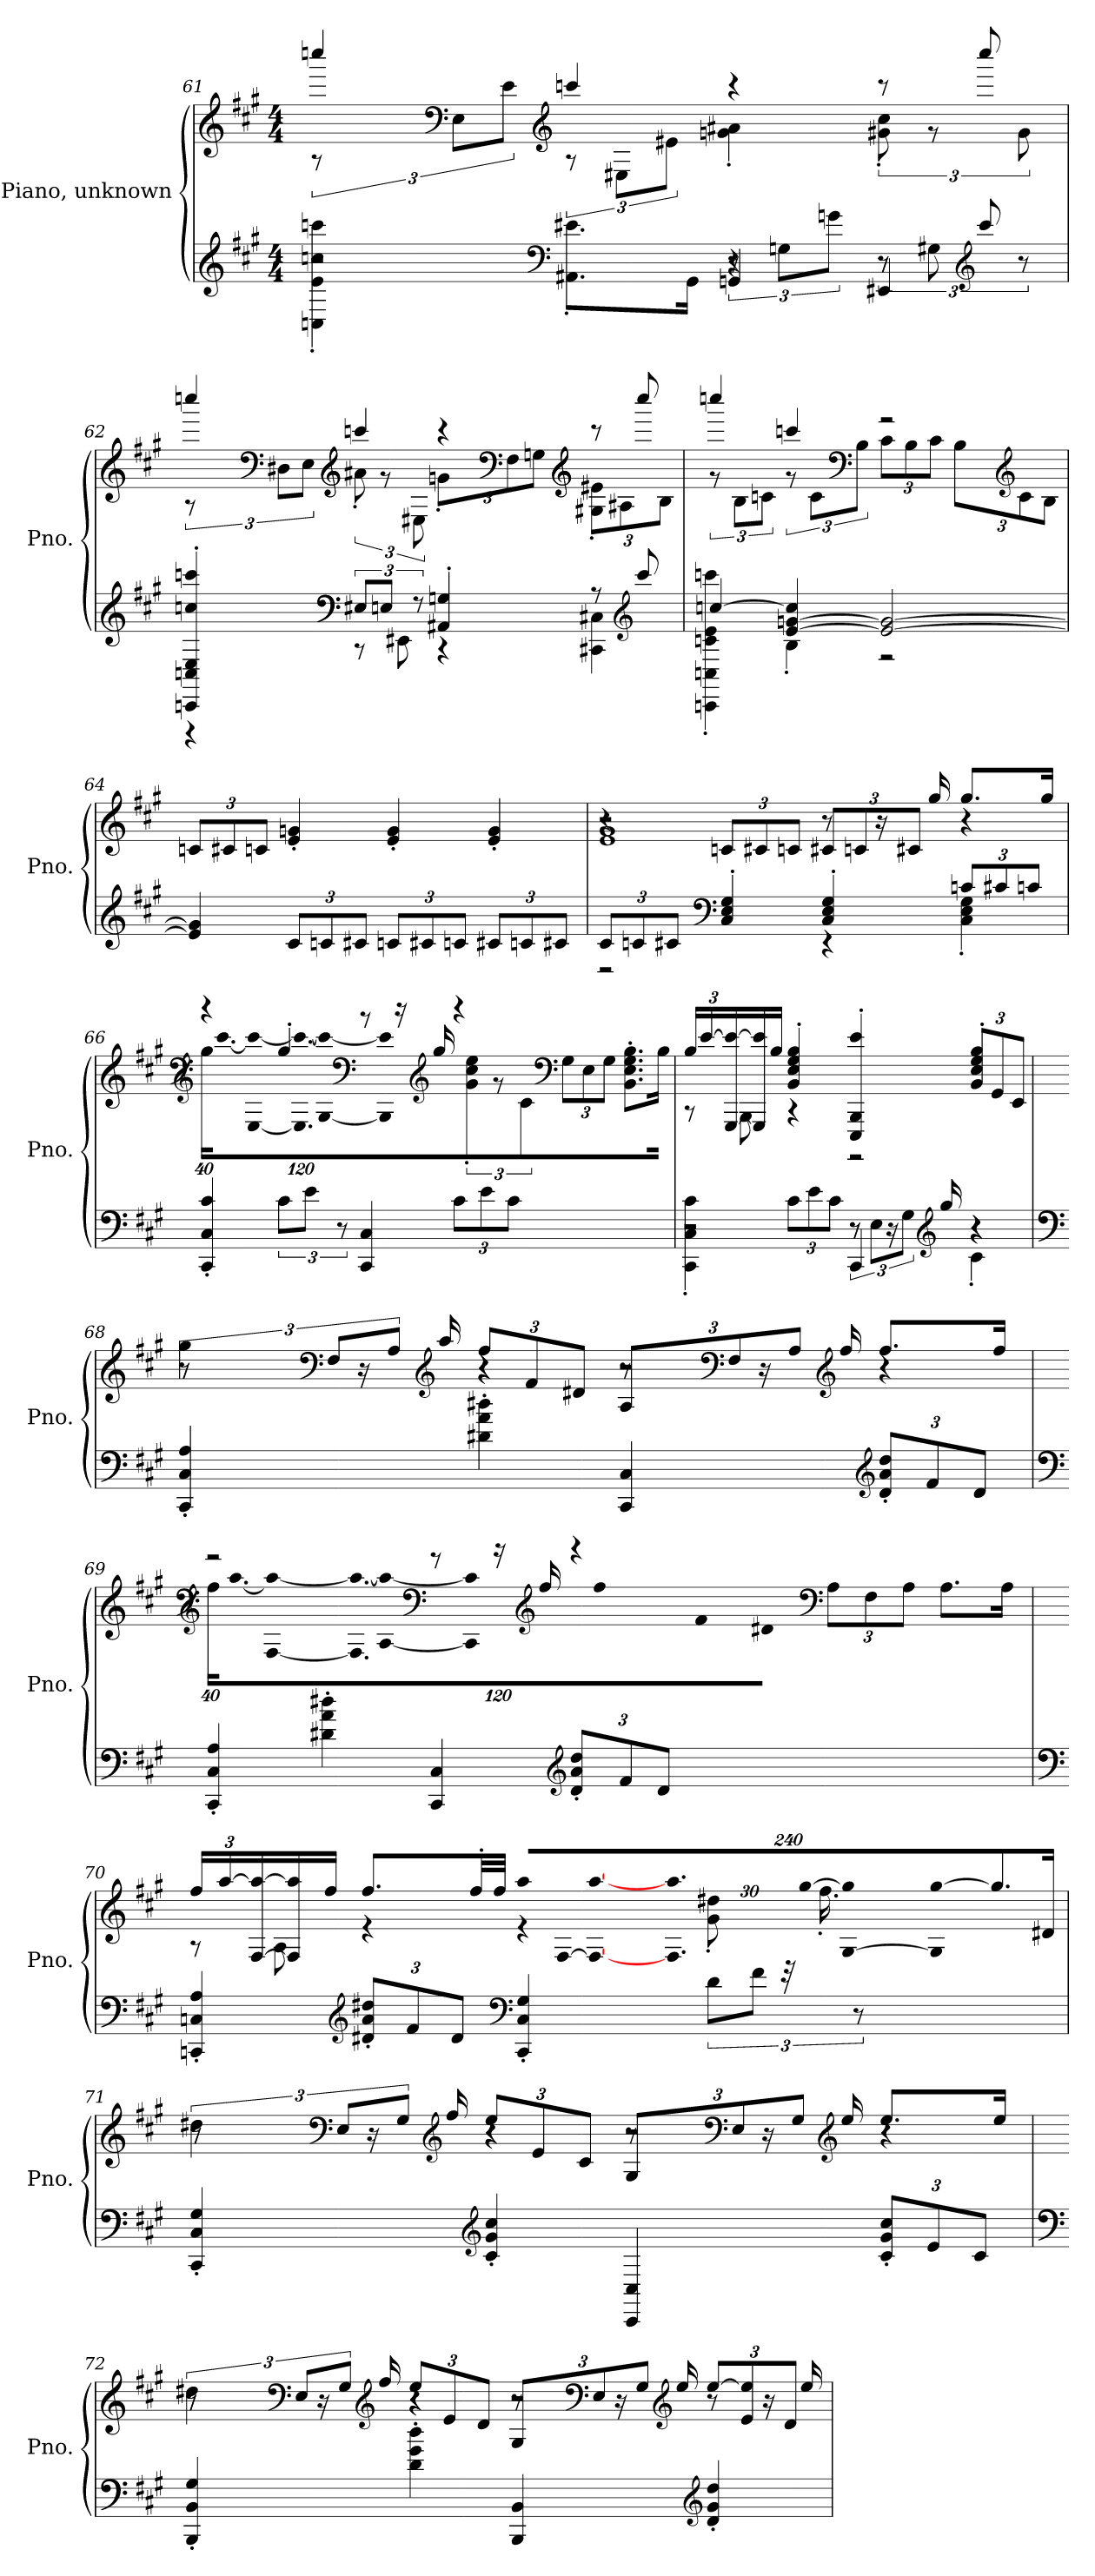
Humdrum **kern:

**kern	**kern
*part1	*part1
*staff2	*staff1
*I"Piano, unknown	*
*I'Pno.	*
!!LO:LB:g=z
*clefG2	*clefG2
*k[f#c#g#]	*k[f#c#g#]
*M4/4	*M4/4
=61	=61
*^	*^
*	*^	*	*
2r	4Cn\' 4e\' 4ccn\' 4cccn\'	2r	4ccccn/	12r
*	*	*	*clefF4	*
.	.	.	.	12E\L
.	.	.	.	12e\J
*clefF4	*	*	*clefG2	*
.	8.AA#X\' 8.e#X\'L	.	4cccn/	12r
.	.	.	.	12E#X\L
.	.	.	.	12e#X\J
.	16GG#\Jk	.	.	.
4GGn/	12r	4r	4r	4gn\' 4a#X\'
.	12Gn\L	.	.	.
.	12gn\J	.	.	.
8r	12r	4EE#X/	8r	12g#X\' 12cc#\'
.	12G#X\	.	.	12r
*clefG2	*	*	*	*
8ccc/	.	.	8cccc/	.
.	12r	.	.	12g#\
*	*v	*v	*	*
!!LO:PB:g=z	!!
=62	=62	=62	=62
4CCn/' 4Cn/' 4E/' 4ccn/' 4cccn/'	4r	4ccccn/	12r
*	*	*clefF4	*
.	.	.	12D#X\L
.	.	.	12E\J
*clefF4	*	*clefG2	*
12E#X/L	8r	4cccn/	12a#X'\
12En/J	.	.	12r
.	8EE#X\	.	.
12r	.	.	12E#X\
*	*	*	*Xbrackettup
4AA#X/' 4Gn/'	4r	4r	12gn'\L
*	*	*clefF4	*
.	.	.	12F#\
.	.	.	12Gn\J
*	*	*clefG2	*
8r	4CC#X\ 4C#X\	8r	12G#X\' 12e#X\'L
.	.	.	12A#X\
*clefG2	*	*	*
8ccc/	.	8cccc/	.
.	.	.	12B\J
!!LO:LB:g=z	!!
=63	=63	=63	=63
*	*	*	*brackettup
[4ccn/	4CCn\' 4Cn\' 4cn\' 4e\' 4cccn\'	4ccccn/	12r
.	.	.	12B\L
.	.	.	12cn\J
[4e/ [4gn/ 4cc/]	4B'\	4cccn/	12r
.	.	.	12c\L
*	*	*clefF4	*
.	.	.	12B\J
*	*	*	*Xbrackettup
2e/_ 2g/_	2r	2r	12c\L
.	.	.	12B\
.	.	.	12c\J
.	.	.	12B\L
*	*	*clefG2	*
.	.	.	12c\
.	.	.	12B\J
*v	*v	*	*
*	*v	*v
=64	=64
4e/] 4g/]	12cn/L
.	12c#X/
.	12cn/J
*Xbrackettup	*
12c#/L	4e/' 4gn/'
12cn/	.
12c#X/J	.
12cn/L	4e/' 4g/'
12c#X/	.
12cn/J	.
12c#X/L	4e/' 4g/'
12cn/	.
12c#X/J	.
!!LO:LB:g=z
=65	=65
*^	*^
*	*	*	*^
12c#/L	2r	2r	1e 1g#	4r
12cn/	.	.	.	.
12c#X/J	.	.	.	.
*clefF4	*	*	*	*
4C#/' 4E/' 4G#/'	.	.	.	12cn/L
.	.	.	.	12c#X/
.	.	.	.	12cn/J
4C#/' 4E/' 4G#/'	4r	8r	.	12c#X/L
.	.	.	.	12cn/
.	.	16r	.	.
.	.	.	.	12c#X/J
.	.	16gg#/	.	.
12cn/L	4C#\' 4E\' 4G#\'	4r	.	8.gg#/L
12c#X/	.	.	.	.
12cn/J	.	.	.	.
.	.	.	.	16gg#/Jk
*v	*v	*	*	*
!!LO:LB:g=z
=66	=66	=66	=66
!	!	!LO:N:vis=32	!
*	*	*v	*v
4CC#/' 4C#/' 4c#/'	4r	640%23gg#\LLL
!	!	!LO:N:vis=32.
.	.	[1920%103ccc#\
!	!	!LO:N:vis=64
.	.	[960%17E\ 960%17ccc#\_K
!	!	!LO:N:vis=32.
.	.	1920%103E\] 1920%103ccc#\_
!	!	!LO:N:vis=64
.	.	[960%17G#\ 960%17ccc#\_JK
!	!	!LO:N:vis=16
.	.	1920%137G#\] 1920%137ccc#\]J
*brackettup	*	*brackettup
12c#\L	4gg#'/	12g#\' 12cc#\' 12ee\'J
12e\J	.	12r
12r	.	12c#\
*	*clefF4	*
*	*	*Xbrackettup
4CC#/ 4C#/	8r	12G#\L
.	.	12E\
.	16r	.
.	.	12G#\J
*	*clefG2	*
.	16gg#/	.
*Xbrackettup	*	*
12c#\L	4r	8.g#\' 8.cc#\' 8.ee\' 8.gg#\'L
12e\	.	.
12c#\J	.	.
.	.	16gg#\Jk
!!LO:LB:g=z	!!
=67	=67	=67
*^	*	*
*	*^	*	*
2r	4CC#\' 4C#\' 4c#\'	2r	24gg#/LL	8r
.	.	.	[24ccc#/	.
.	.	.	[24E/ 24ccc#/_	.
.	.	.	16E/] 16ccc#/]	8G#\
.	.	.	16gg#/JJ	.
.	12c#\L	.	4g#/' 4cc#/' 4ee/' 4gg#/'	4r
.	12e\	.	.	.
.	12c#\J	.	.	.
*	*brackettup	*	*	*
8r	12r	4CC#/	4C#/' 4G#/' 4ccc#/'	2r
.	12E\L	.	.	.
16r	.	.	.	.
.	12G#\J	.	.	.
*clefG2	*	*	*	*
16gg#/	.	.	.	.
4r	4c#'\	4r	12g#/' 12cc#/' 12ee/' 12gg#/'L	.
.	.	.	12e/	.
.	.	.	12c#/J	.
*v	*v	*v	*	*
*	*v	*v
!!LO:LB:g=z
=68	=68
*clefF4	*
*	*^
*	*	*^
*	*	*	*brackettup
4CC#/' 4C#/' 4A/'	8r	4gg#\	12r
*	*clefF4	*	*
.	.	.	12F#/L
.	16r	.	.
.	.	.	12A/J
*	*clefG2	*	*
.	16aa/	.	.
*	*	*	*Xbrackettup
4d#X\' 4a\' 4dd#X\'	4r	4r	12ff#/L
.	.	.	12f#/
.	.	.	12d#X/J
4CC#/ 4C#/	8r	2r	12A/L
*	*clefF4	*	*
.	.	.	12F#/
.	16r	.	.
.	.	.	12A/J
*	*clefG2	*	*
.	16ff#/	.	.
*clefG2	*	*	*
*Xbrackettup	*	*	*
12d#/' 12a/' 12dd#/'L	4r	.	8.ff#/L
12f#/	.	.	.
12d#/J	.	.	.
.	.	.	16ff#/Jk
*	*v	*v	*v
!!LO:PB:g=z
=69	=69
*clefF4	*
*	*^
*	*	*^
!	!	!LO:N:vis=32	!
*	*	*v	*v
4CC#/' 4C#/' 4A/'	2r	640%23ff#\LLL
!	!	!LO:N:vis=32.
.	.	[1920%103aa\
!	!	!LO:N:vis=64
.	.	[960%17F#\ 960%17aa\_K
!	!	!LO:N:vis=32.
.	.	1920%103F#\] 1920%103aa\_
!	!	!LO:N:vis=64
.	.	[960%17A\ 960%17aa\_JK
!	!	!LO:N:vis=16
.	.	1920%137A\] 1920%137aa\]J
4d#X\' 4a\' 4dd#X\'	.	12ff#\
.	.	12f#\
.	.	12d#X\J
*	*clefF4	*
4CC#/ 4C#/	8r	12A\L
.	.	12F#\
.	16r	.
.	.	12A\J
*	*clefG2	*
.	16ff#/	.
*clefG2	*	*
12d#/' 12a/' 12dd#/'L	4r	8.ff#\L
12f#/	.	.
12d#/J	.	.
.	.	16ff#\Jk
!!LO:LB:g=z	!!
=70	=70	=70
*clefF4	*	*
4CCn/' 4Cn/' 4A/'	24ff#/LL	8r
.	[24aa/	.
.	[24F#/ 24aa/_	.
.	16F#/] 16aa/]	8A\
.	16ff#/JJ	.
*clefG2	*	*
12d#X/' 12a/' 12dd#X/'L	8.ff#/L	4r
12f#/	.	.
12d#/J	.	.
.	32ff#'/LL	.
.	32ff#/JJJ	.
*clefF4	*	*
!	!LO:N:vis=16	!
4CC/' 4C/' 4G#/'	1920%137aa/LL	4r
!	!LO:N:vis=64	!
.	[960%17F#/LL	.
!	!LO:N:vis=64	!
.	960%17F#/_ [960%17aa/J	.
.	1920ryy	.
!	!LO:N:vis=32.	!
.	1920%103F#/] 1920%103aa/]	.
!	!LO:N:vis=64	!
.	[960%17gg#/K	.
!	!LO:N:vis=32	!
.	[640%23G#/ 640%23gg#/]	.
!	!LO:N:vis=32	!
.	640%23G#/] [640%23gg#/JJ	.
*brackettup	*	*
12d#\L	.	8g#\' 8dd#X\'
.	8.gg#/]	.
12f#\J	.	.
.	.	32r
.	.	16.ff#'\
12r	.	.
.	16d#X/Jk	.
1920ryy	.	1920ryy
!!LO:LB:g=z
=71	=71	=71
*	*	*^
*	*	*	*brackettup
4CC#/' 4C#/' 4G#/'	8r	4dd#X\	12r
*	*clefF4	*	*
.	.	.	12E/L
.	16r	.	.
.	.	.	12G#/J
*	*clefG2	*	*
.	16ff#/	.	.
*clefG2	*	*	*
*	*	*	*Xbrackettup
4c#/' 4g#/' 4cc#/'	4r	4r	12ee/L
.	.	.	12e/
.	.	.	12c#/J
4CC#/ 4C#/	8r	2r	12G#/L
*	*clefF4	*	*
.	.	.	12E/
.	16r	.	.
.	.	.	12G#/J
*	*clefG2	*	*
.	16ee/	.	.
*Xbrackettup	*	*	*
12c#/' 12g#/' 12cc#/'L	4r	.	8.ee/L
12e/	.	.	.
12c#/J	.	.	.
.	.	.	16ee/Jk
!!LO:LB:g=z	!!	!!
=72	=72	=72	=72
*clefF4	*	*	*
*	*	*	*brackettup
4BBB/' 4BB/' 4G#/'	8r	4dd#X\	12r
*	*clefF4	*	*
.	.	.	12E/L
.	16r	.	.
.	.	.	12G#/J
*	*clefG2	*	*
.	16ff#/	.	.
*	*	*	*Xbrackettup
4d\' 4g#\' 4dd\'	4r	4r	12ee/L
.	.	.	12e/
.	.	.	12d/J
4BBB/ 4BB/	8r	2r	12G#/L
*	*clefF4	*	*
.	.	.	12E/
.	16r	.	.
.	.	.	12G#/J
*	*clefG2	*	*
.	16ee/	.	.
*clefG2	*	*	*
4d/' 4g#/' 4dd/'	8r	.	[12ee/L
.	.	.	12e/ 12ee/]
.	16r	.	.
.	.	.	12d/J
.	16ee/	.	.
*	*v	*v	*v
=	=
*-	*-
